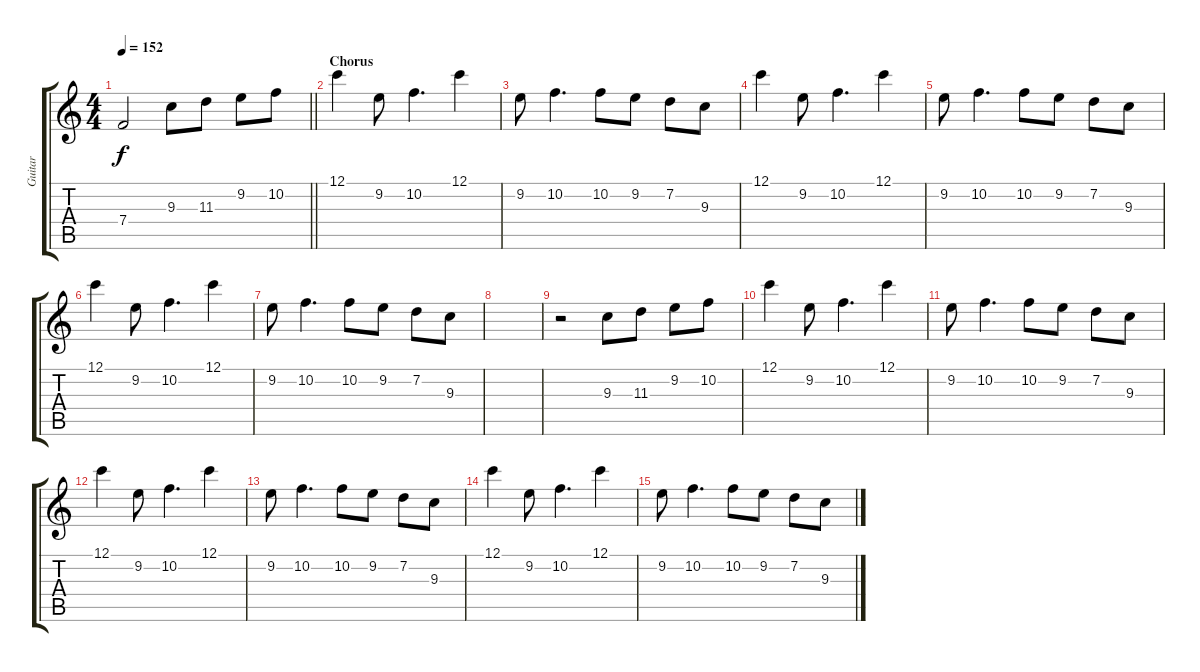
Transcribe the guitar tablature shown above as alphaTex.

\track ("Guitar" "Guitar") {instrument distortionguitar}
\staff {score tabs}
\tuning (C4 G3 Eb3 Bb2 F2 C2) {hide}
\ts (4 4)
\tempo 152
\clef g2
\barLineRight lightlight
\ks c
7.4{t}.2{dy f} 9.3.8{instrument distortionguitar} 11.3.8 9.2.8 10.2.8 |
\section ("" "Chorus")
12.1.4 9.2.8 10.2.4{d} 12.1.4 |
9.2.8 10.2.4{d} 10.2.8 9.2.8 7.2.8 9.3.8 |
12.1.4 9.2.8 10.2.4{d} 12.1.4 |
9.2.8 10.2.4{d} 10.2.8 9.2.8 7.2.8 9.3.8 |
12.1.4 9.2.8 10.2.4{d} 12.1.4 |
9.2.8 10.2.4{d} 10.2.8 9.2.8 7.2.8 9.3.8 |
|
r.2 9.3.8 11.3.8 9.2.8 10.2.8 |
12.1.4 9.2.8 10.2.4{d} 12.1.4 |
9.2.8 10.2.4{d} 10.2.8 9.2.8 7.2.8 9.3.8 |
12.1.4 9.2.8 10.2.4{d} 12.1.4 |
9.2.8 10.2.4{d} 10.2.8 9.2.8 7.2.8 9.3.8 |
12.1.4 9.2.8 10.2.4{d} 12.1.4 |
9.2.8 10.2.4{d} 10.2.8 9.2.8 7.2.8 9.3.8
